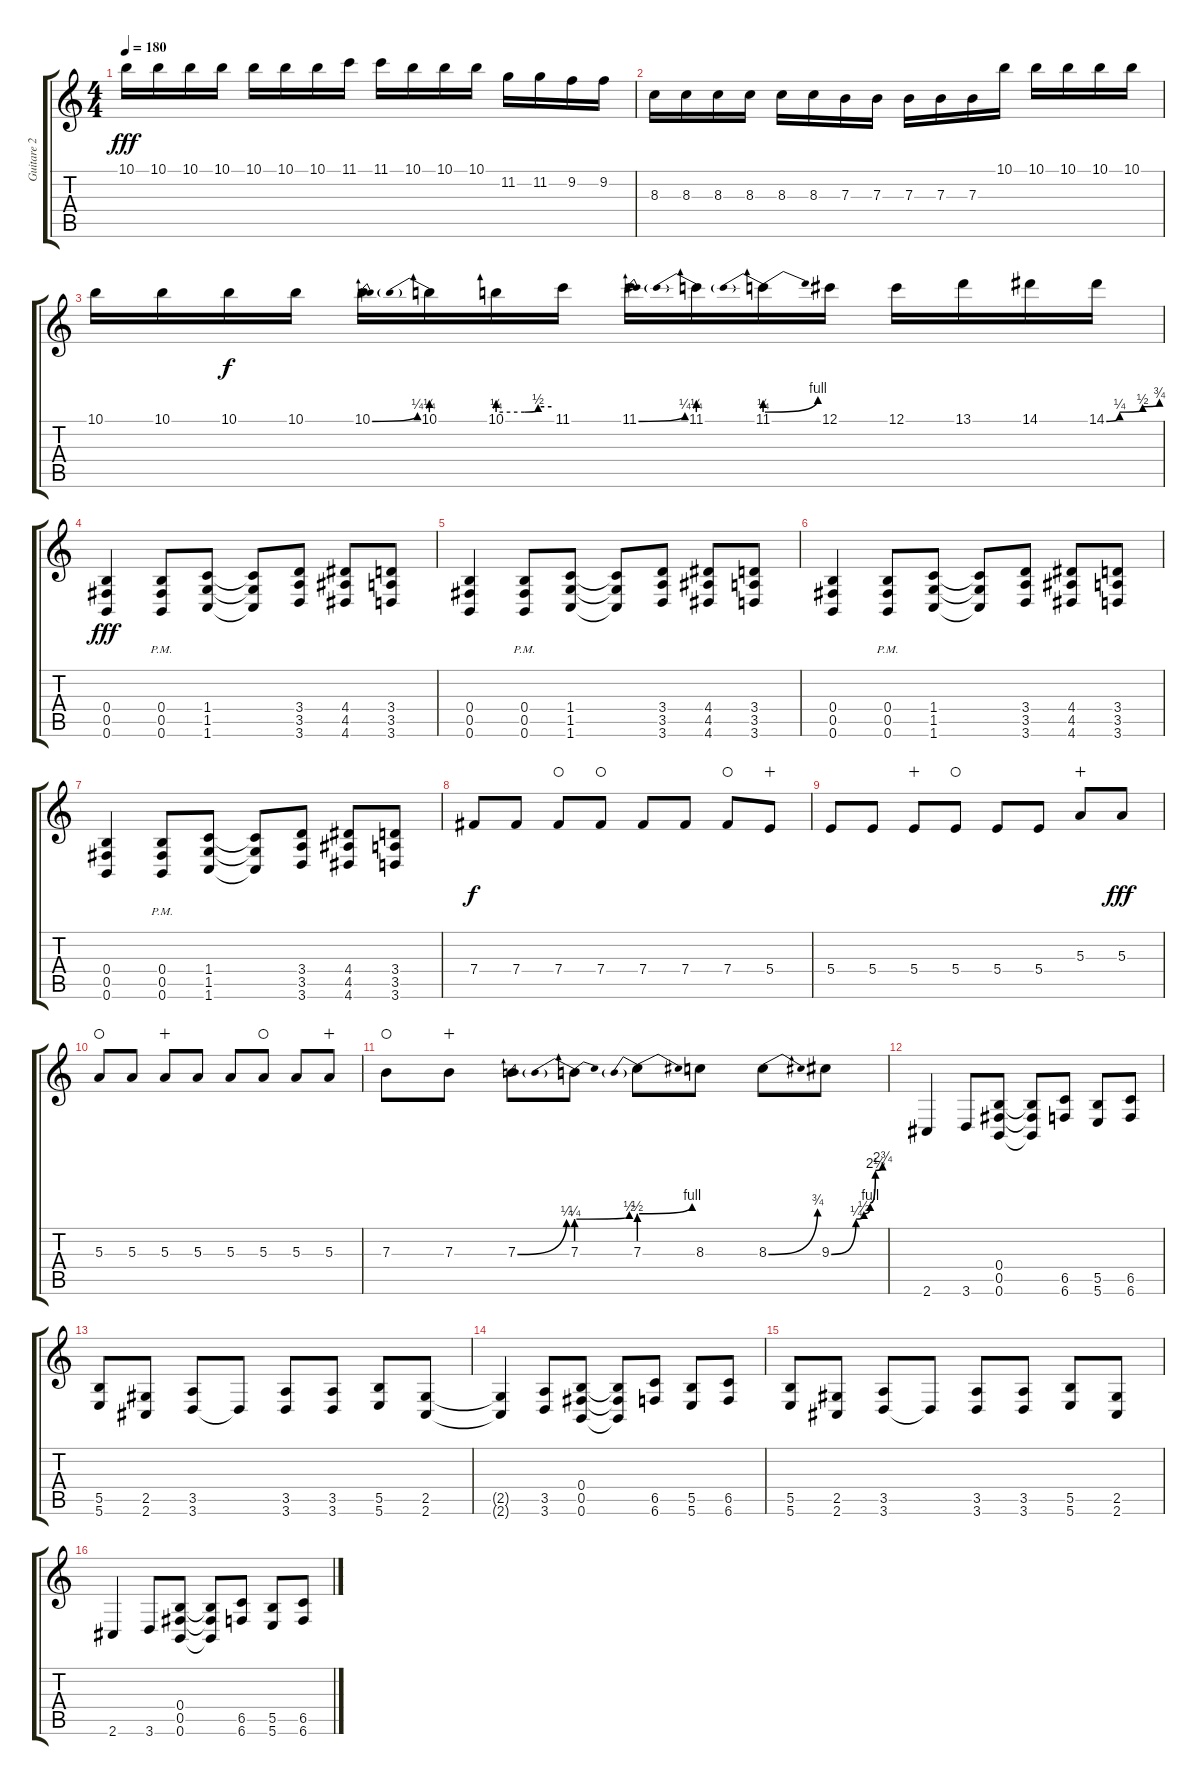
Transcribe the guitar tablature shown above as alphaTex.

\track ("Guitare 2" "Guitare 2") {instrument distortionguitar}
\staff {score tabs}
\tuning (Db4 Ab3 E3 B2 Gb2 B1) {hide}
\ts (4 4)
\tempo 180
\clef g2
\ks c
10.1.16{dy fff} 10.1.16 10.1.16 10.1.16 10.1.16 10.1.16 10.1.16 11.1.16 11.1.16 10.1.16 10.1.16 10.1.16 11.2.16 11.2.16 9.2.16 9.2.16 |
8.3.16 8.3.16 8.3.16 8.3.16 8.3.16 8.3.16 7.3.16 7.3.16 7.3.16 7.3.16 7.3.16 10.1.16 10.1.16 10.1.16 10.1.16 10.1.16 |
10.1.16 10.1.16 10.1.16{dy f} 10.1.16 10.1{be (bend 0 0 60 1)}.16 10.1{be (prebend 0 1 60 1)}.16 10.1{be (custom 0 1 30 1 45 2 60 2)}.16 11.1.16 11.1{be (bend 0 0 60 1)}.16 11.1{be (prebend 0 1 60 1)}.16 11.1{be (prebendbend 0 1 60 4)}.16 12.1.16 12.1.16 13.1.16 14.1.16 14.1{be (custom 0 0 15 1 41 2 60 3)}.16 |
(0.4 0.5 0.6).4{dy fff} (0.4{pm} 0.5{pm} 0.6{pm}).8 (1.4 1.5 1.6).8 (1.4{t} 1.5{t} 1.6{t}).8 (3.4 3.5 3.6).8 (4.4 4.5 4.6).8 (3.4 3.5 3.6).8 |
(0.4 0.5 0.6).4 (0.4{pm} 0.5{pm} 0.6{pm}).8 (1.4 1.5 1.6).8 (1.4{t} 1.5{t} 1.6{t}).8 (3.4 3.5 3.6).8 (4.4 4.5 4.6).8 (3.4 3.5 3.6).8 |
(0.4 0.5 0.6).4 (0.4{pm} 0.5{pm} 0.6{pm}).8 (1.4 1.5 1.6).8 (1.4{t} 1.5{t} 1.6{t}).8 (3.4 3.5 3.6).8 (4.4 4.5 4.6).8 (3.4 3.5 3.6).8 |
(0.4 0.5 0.6).4 (0.4{pm} 0.5{pm} 0.6{pm}).8 (1.4 1.5 1.6).8 (1.4{t} 1.5{t} 1.6{t}).8 (3.4 3.5 3.6).8 (4.4 4.5 4.6).8 (3.4 3.5 3.6).8 |
7.4.8{dy f} 7.4.8 7.4.8{waho} 7.4.8{waho} 7.4.8 7.4.8 7.4.8{waho} 5.4.8{wahc} |
5.4.8 5.4.8 5.4.8{wahc} 5.4.8{waho} 5.4.8 5.4.8 5.3.8{wahc} 5.3.8{dy fff} |
5.3.8{waho} 5.3.8 5.3.8{wahc} 5.3.8 5.3.8 5.3.8{waho} 5.3.8 5.3.8{wahc} |
7.3.8{waho} 7.3.8{wahc} 7.3{be (bend 0 0 60 1)}.8 7.3{be (prebendbend 0 1 60 2)}.8 7.3{be (prebendbend 0 2 60 4)}.8 8.3.8 8.3{be (bend 0 0 60 3)}.8 9.3{be (custom 0 0 28 1 37 2 44 4 50 10 58 11 60 11)}.8 |
2.6.4 3.6.8 (0.4 0.5 0.6).8 (0.4{t} 0.5{t} 0.6{t}).8 (6.5 6.6).8 (5.5 5.6).8 (6.5 6.6).8 |
(5.5 5.6).8 (2.5 2.6).8 (3.5 3.6).8 3.6{t}.8 (3.5 3.6).8 (3.5 3.6).8 (5.5 5.6).8 (2.5 2.6).8 |
(2.5{t} 2.6{t}).4 (3.5 3.6).8 (0.4 0.5 0.6).8 (0.4{t} 0.5{t} 0.6{t}).8 (6.5 6.6).8 (5.5 5.6).8 (6.5 6.6).8 |
(5.5 5.6).8 (2.5 2.6).8 (3.5 3.6).8 3.6{t}.8 (3.5 3.6).8 (3.5 3.6).8 (5.5 5.6).8 (2.5 2.6).8 |
2.6.4 3.6.8 (0.4 0.5 0.6).8 (0.4{t} 0.5{t} 0.6{t}).8 (6.5 6.6).8 (5.5 5.6).8 (6.5 6.6).8
